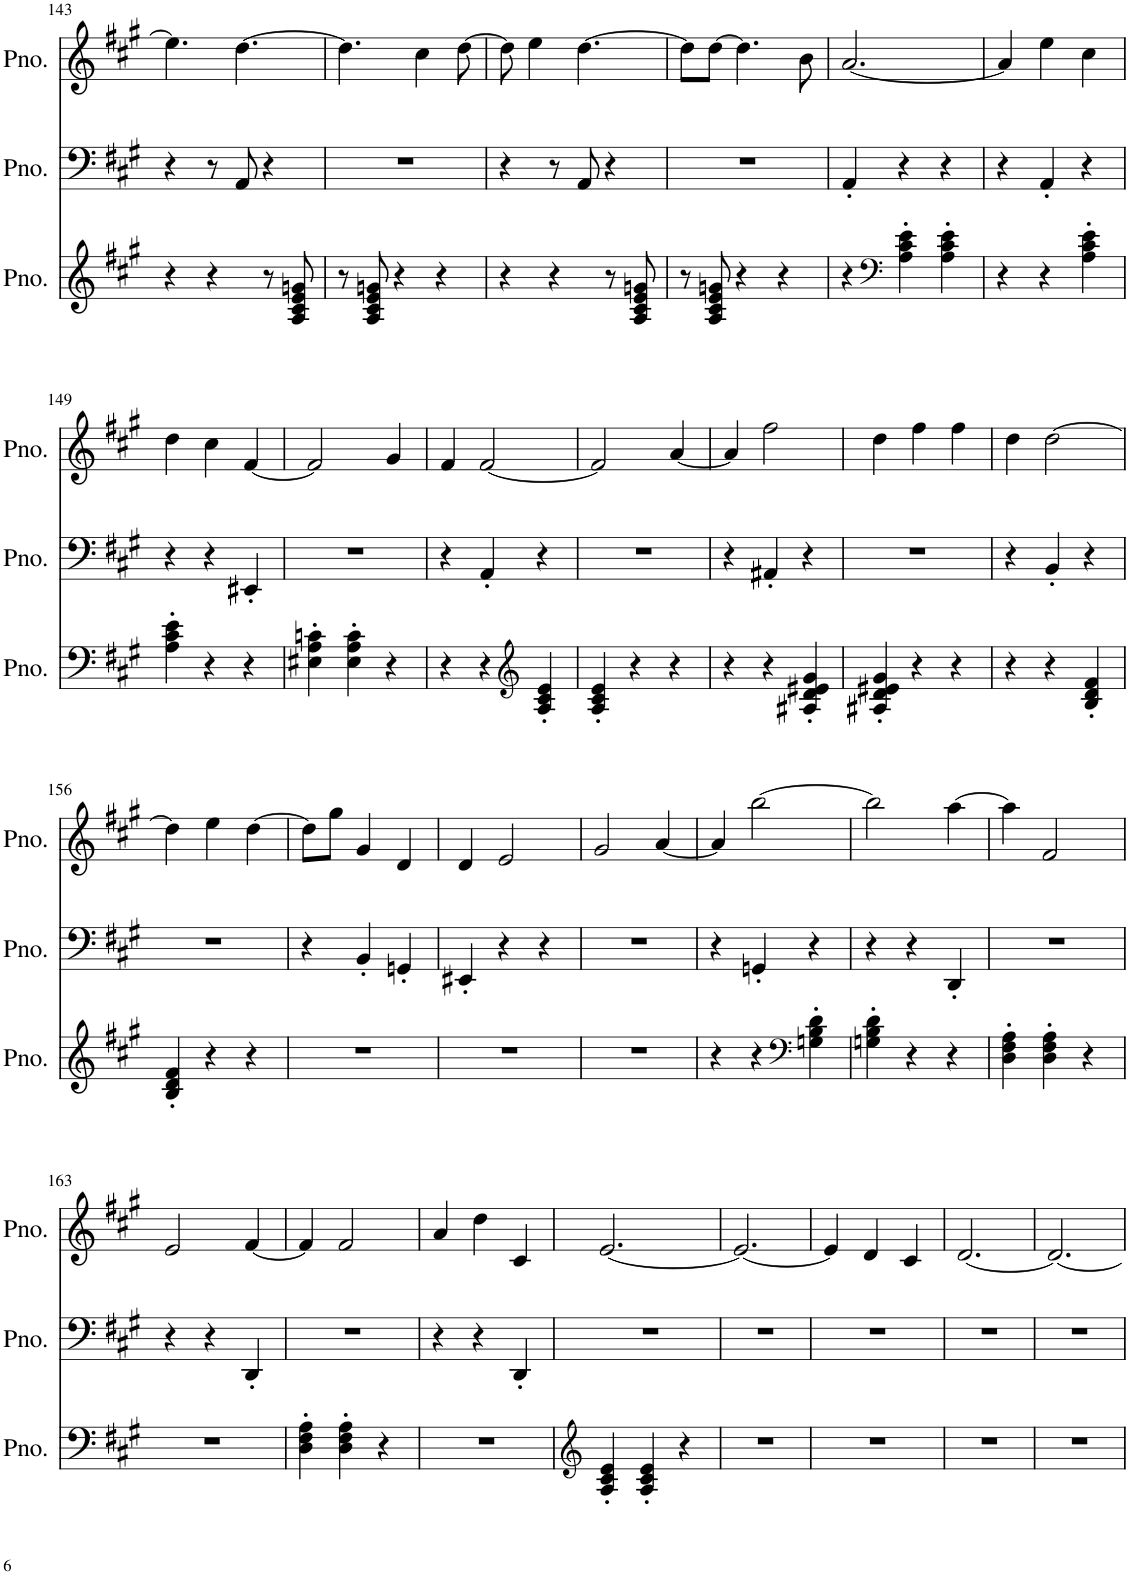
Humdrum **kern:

**kern	**kern	**kern
*part3	*part2	*part1
*staff3	*staff2	*staff1
*I"Piano	*I"Piano	*I"Piano
*I'Pno.	*I'Pno.	*I'Pno.
!!LO:PB:g=z
*clefG2	*clefF4	*clefG2
*k[f#c#g#]	*k[f#c#g#]	*k[]
*M3/4	*M3/4	*M3/4
=143	=143	=143
4r	4r	4.ee\]
4r	8r	.
.	8AA/	[4.dd\
8r	4r	.
8A/ 8c#/ 8e/ 8gn/	.	.
=144	=144	=144
8r	2.r	4.dd\]
8A/ 8c#/ 8e/ 8gn/	.	.
4r	.	.
.	.	4cc#\
4r	.	.
.	.	[8dd\
=145	=145	=145
4r	4r	8dd\]
.	.	4ee\
4r	8r	.
.	8AA/	[4.dd\
8r	4r	.
8A/ 8c#/ 8e/ 8gn/	.	.
=146	=146	=146
8r	2.r	8dd\L]
8A/ 8c#/ 8e/ 8gn/	.	[8dd\J
4r	.	4.dd\]
4r	.	.
.	.	8b\
=147	=147	=147
4r	4AA'/	[2.a/
*clefF4	*	*
4A\' 4c#\' 4e\'	4r	.
4A\' 4c#\' 4e\'	4r	.
=148	=148	=148
4r	4r	4a/]
4r	4AA'/	4ee\
4A\' 4c#\' 4e\'	4r	4cc#\
!!LO:LB:g=z
=149	=149	=149
4A\' 4c#\' 4e\'	4r	4dd\
4r	4r	4cc#\
4r	4EE#X'/	[4f#/
=150	=150	=150
4E#X\' 4A\' 4cn\'	2.r	2f#/]
4E#\' 4A\' 4c\'	.	.
4r	.	4g#/
=151	=151	=151
4r	4r	4f#/
4r	4AA'/	[2f#/
*clefG2	*	*
4A/' 4c#/' 4e/'	4r	.
=152	=152	=152
4A/' 4c#/' 4e/'	2.r	2f#/]
4r	.	.
4r	.	[4a/
=153	=153	=153
4r	4r	4a/]
4r	4AA#X'/	2ff#\
4A#X/' 4d/' 4e#X/' 4g#/'	4r	.
=154	=154	=154
4A#X/' 4d/' 4e#X/' 4g#/'	2.r	4dd\
4r	.	4ff#\
4r	.	4ff#\
=155	=155	=155
4r	4r	4dd\
4r	4BB'/	[2dd\
4B/' 4d/' 4f#/'	4r	.
!!LO:LB:g=z
=156	=156	=156
4B/' 4d/' 4f#/'	2.r	4dd\]
4r	.	4ee\
4r	.	[4dd\
=157	=157	=157
2.r	4r	8dd\L]
.	.	8gg#\J
.	4BB'/	4g#/
.	4GGn'/	4d/
=158	=158	=158
2.r	4EE#X'/	4d/
.	4r	2e/
.	4r	.
=159	=159	=159
2.r	2.r	2g#/
.	.	[4a/
=160	=160	=160
4r	4r	4a/]
4r	4GGn'/	[2bb\
*clefF4	*	*
4Gn\' 4B\' 4d\'	4r	.
=161	=161	=161
4Gn\' 4B\' 4d\'	4r	2bb\]
4r	4r	.
4r	4DD'/	[4aa\
=162	=162	=162
4D\' 4F#\' 4A\'	2.r	4aa\]
4D\' 4F#\' 4A\'	.	2f#/
4r	.	.
!!LO:LB:g=z
=163	=163	=163
2.r	4r	2e/
.	4r	.
.	4DD'/	[4f#/
=164	=164	=164
4D\' 4F#\' 4A\'	2.r	4f#/]
4D\' 4F#\' 4A\'	.	2f#/
4r	.	.
=165	=165	=165
2.r	4r	4a/
.	4r	4dd\
.	4DD'/	4c#/
=166	=166	=166
*clefG2	*	*
4A/' 4c#/' 4e/'	2.r	[2.e/
4A/' 4c#/' 4e/'	.	.
4r	.	.
=167	=167	=167
2.r	2.r	2.e/_
=168	=168	=168
2.r	2.r	4e/]
.	.	4d/
.	.	4c#/
=169	=169	=169
2.r	2.r	[2.d/
=170	=170	=170
2.r	2.r	2.d/_
=	=	=
*-	*-	*-
